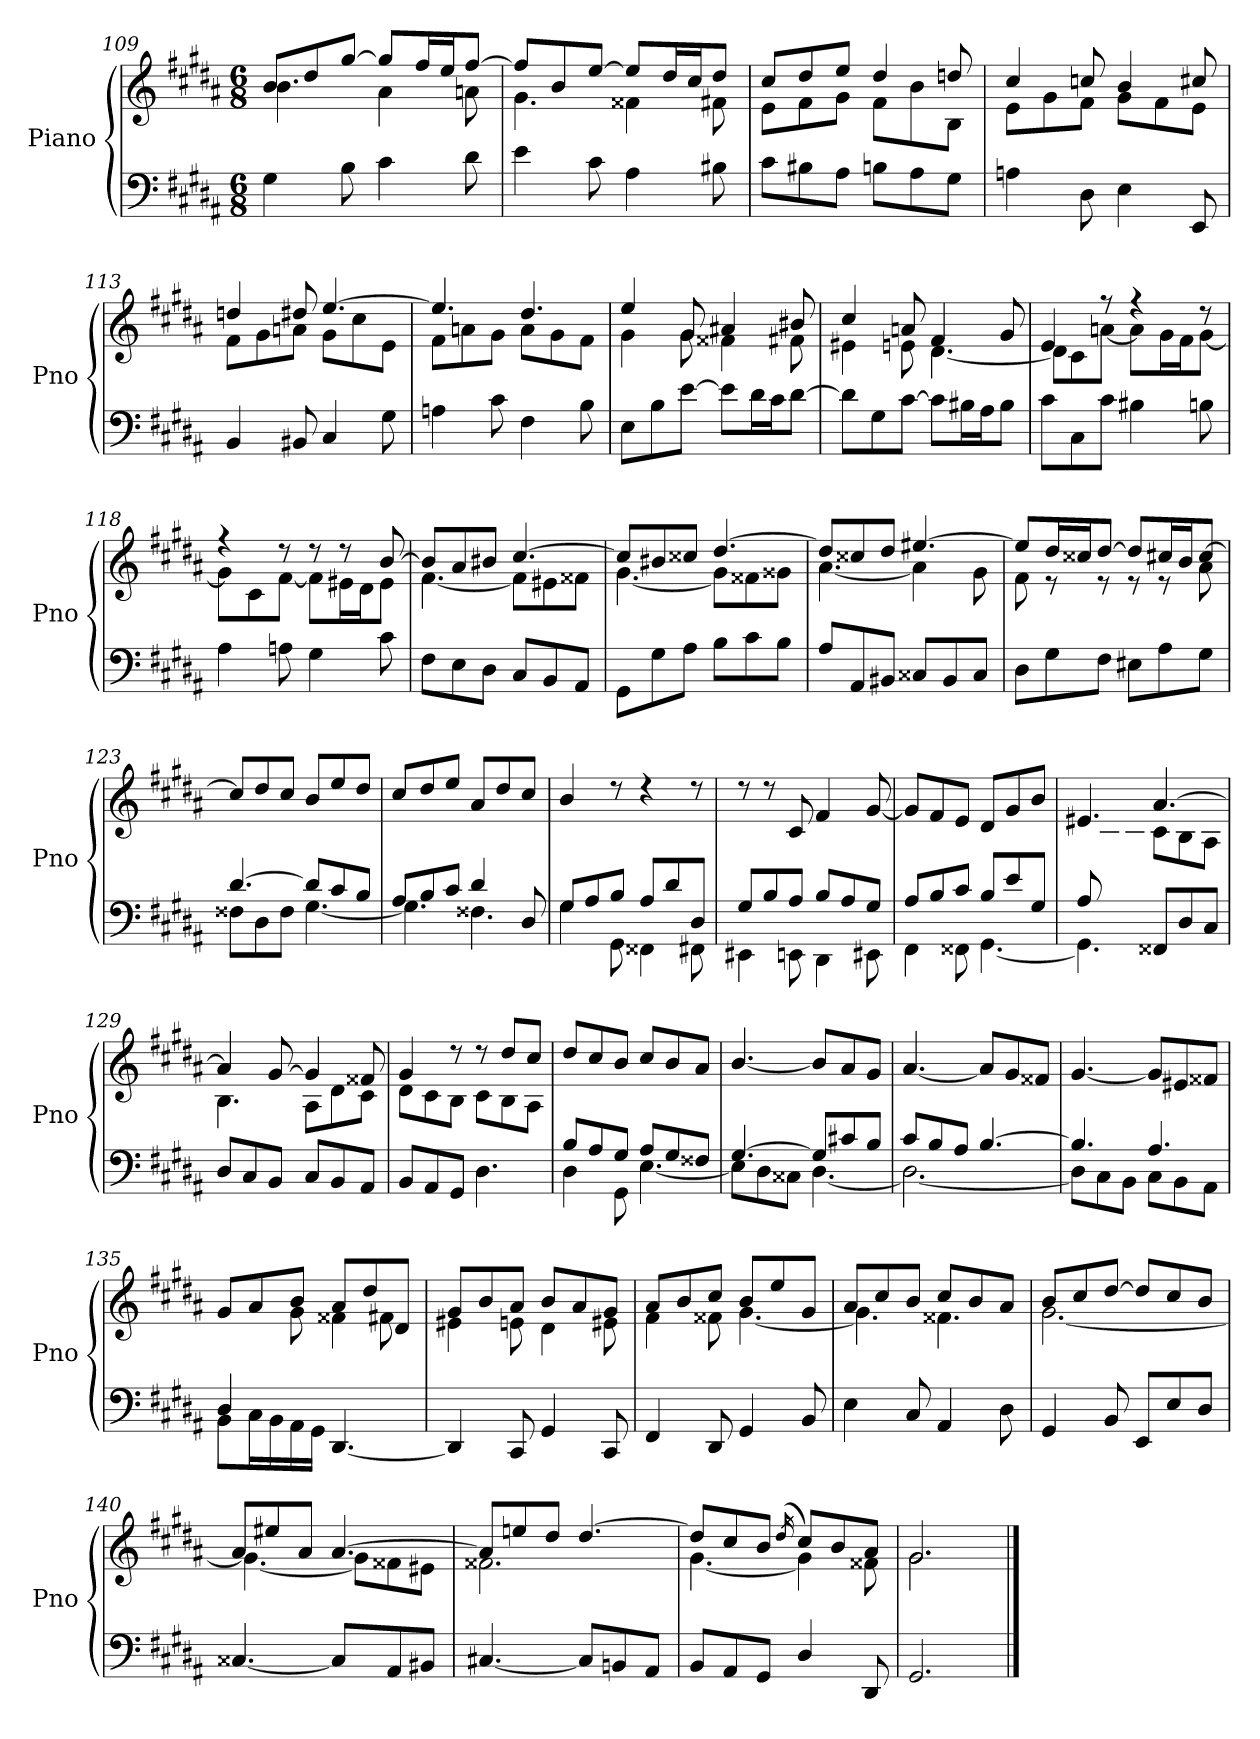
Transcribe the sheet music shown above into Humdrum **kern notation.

**kern	**kern
*part1	*part1
*staff2	*staff1
*I"Piano	*
*I'Pno	*
*clefF4	*clefG2
*k[f#c#g#d#a#]	*k[f#c#g#d#a#]
*M6/8	*M6/8
=109	=109
*	*^
4G#\	8bL	4.b\
.	8dd#/	.
8B\	[8gg#/J	.
4c#\	8gg#/L]	4a#\
.	16ff#/L	.
.	16ee/J	.
8d#\	[8ff#/J	8an\
=110	=110	=110
4e\	8ff#/L]	4.g#\
.	8b/	.
8c#\	[8ee/J	.
4A#\	8ee/L]	4f##X\
.	16dd#/L	.
.	16cc#/J	.
8B#X\	8dd#/J	8f#X\
!!LO:LB:g=z	!!
=111	=111	=111
8c#\L	8cc#/L	8e\L
8B#X\	8dd#/	8f#\
8A#\J	8ee/J	8g#\J
8Bn\L	4dd#/	8f#\L
8A#\	.	8b\
8G#\J	8ddn/	8B\J
=112	=112	=112
4An\	4cc#/	8e\L
.	.	8g#\
8D#\	8ccn/	8f#\J
4E\	4b/	8g#\L
.	.	8f#\
8EE/	8cc#X/	8e\J
=113	=113	=113
4BB/	4ddn/	8f#\L
.	.	8g#\
8BB#X/	8dd#X/	8an\J
4C#/	[4.ee/	8g#\L
.	.	8cc#\
8G#\	.	8e\J
=114	=114	=114
4An\	4.ee/]	8f#\L
.	.	8an\
8c#\	.	8g#\J
4F#\	4.dd#/	8a\L
.	.	8g#\
8B\	.	8f#\J
=115	=115	=115
8E\L	4ee/	4g#\
8B\	.	.
[8e\J	8g#/	8g#\
8e\L]	4a#X/	4f##X\
16d#\L	.	.
16c#\J	.	.
[8d#\J	8b#X/	8f#X\
!!LO:PB:g=z	!!
=116	=116	=116
8d#\L]	4cc#/	4e#X\
8G#\	.	.
[8c#\J	8an/	8en\
8c#\L]	4f#/	[4.d#\
16B#X\L	.	.
16A#\J	.	.
8B#\J	8g#/	.
=117	=117	=117
8c#\L	4e/	8d#\L]
8C#\	.	8c#\
8c#\J	8r	[8an\J
4B#X\	4r	8a\L]
.	.	16g#\L
.	.	16f#\J
8Bn\	8r	[8g#\J
=118	=118	=118
4A#\	4r	8g#\L]
.	.	8c#\
8An\	8r	[8f#\J
4G#\	8r	8f#\L]
.	8r	16e#X\L
.	.	16d#\J
8c#\	[8b/	8e#\J
=119	=119	=119
8F#\L	8b/L]	[4.f#\
8E\	8a#/	.
8D#\J	8b#X/J	.
8C#/L	[4.cc#/	8f#\L]
8BB/	.	8e#X\
8AA#/J	.	8f##X\J
=120	=120	=120
8GG#\L	8cc#/L]	[4.g#\
8G#\	8b#X/	.
8A#\J	8cc##X/J	.
8B\L	[4.dd#/	8g#\L]
8c#\	.	8f##X\
8B\J	.	8g##X\J
!!LO:PB:g=z	!!
=121	=121	=121
8A#/L	8dd#/L]	[4.a#\
8AA#/	8cc##X/	.
8BB#X/J	8dd#/J	.
8C##X/L	[4.ee#X/	4a#\]
8BB#/	.	.
8C##/J	.	8g#\
=122	=122	=122
8D#\L	8ee#/L]	8f#\
8G#\	16dd#/L	8r
.	16cc##X/J	.
8F#\J	[8dd#/J	8r
8E#X\L	8dd#/L]	8r
8A#\	16cc#X/L	8r
.	16b/J	.
8G#\J	[8cc#/J	8a#\
*	*v	*v
=123	=123
*^	*
[4.d#/	8F##X\L	8cc#/L]
.	8D#\	8dd#/
.	8F##\J	8cc#/J
8d#/L]	[4.G#\	8b/L
8c#/	.	8ee/
8B/J	.	8dd#/J
=124	=124	=124
8A#/L	4.G#\]	8cc#/L
8B/	.	8dd#/
8c#/J	.	8ee/J
4d#/	4.F##X\	8a#/L
.	.	8dd#/
8D#/	.	8cc#/J
=125	=125	=125
8G#/L	4G#\	4b/
8A#/	.	.
8B/J	8GG#\	8rdd
8A#/L	4FF##X\	4rdd
8d#/	.	.
8D#/J	8FF#X\	8rdd
!!LO:LB:g=z
=126	=126	=126
8G#/L	4EE#X\	8rdd
8B/	.	8rdd
8A#/J	8EEn\	8c#/
8B/L	4DD#\	4f#/
8A#/	.	.
8G#/J	8EE#X\	[8g#/
=127	=127	=127
8A#/L	4FF#\	8g#/L]
8B/	.	8f#/
8c#/J	8FF##X\	8e/J
8B/L	[4.GG#\	8d#/L
8e/	.	8g#/
8G#/J	.	8b/J
=128	=128	=128
*	*	*^
8A#/L	4.GG#\]	4.e#X/	8ryy
2ryy	.	.	8c#\
.	.	.	8B\J
.	8FF##X/L	[4.a#/	8c#\L
.	8D#/	.	8B\
8ryy	8C#/J	.	8A#\J
*v	*v	*	*
=129	=129	=129
8D#/L	4a#/]	4.B\
8C#/	.	.
8BB/J	[8g#/	.
8C#/L	4g#/]	8A#\L
8BB/	.	8d#\
8AA#/J	8f##X/	8c#\J
=130	=130	=130
8BB/L	4g#/	8d#\L
8AA#/	.	8c#\
8GG#/J	8r	8B\J
4.D#\	8r	8c#\L
.	8dd#/L	8B\
.	8cc#/J	8A#\J
*	*v	*v
!!LO:LB:g=z
=131	=131
*^	*
8B/L	4D#\	8dd#/L
8A#/	.	8cc#/
8G#/J	8GG#\	8b/J
8A#/L	[4.E\	8cc#/L
8G#/	.	8b/
8F##X/J	.	8a#/J
!!LO:LB:g=z
=132	=132	=132
[4.G#/	8E\L]	[4.b/
.	8D#\	.
.	8C##X\J	.
8G#/L]	[4.D#\	8b/L]
8c#X/	.	8a#/
8B/J	.	8g#/J
=133	=133	=133
8c#/L	2.D#\_	[4.a#/
8B/	.	.
8A#/J	.	.
[4.B/	.	8a#/L]
.	.	8g#/
.	.	8f##X/J
=134	=134	=134
4.B/]	8D#\L]	[4.g#/
.	8C#\	.
.	8BB\J	.
4.A#/	8C#\L	8g#/L]
.	8BB\	8e#X/
.	8AA#\J	8f##X/J
=135	=135	=135
*	*	*^
4D#/	8BB\L	8g#/L	4ryy
.	16C#\L	8a#/	.
.	16BB\	.	.
2ryy	16AA#\	8b/J	8g#\
.	16GG#\JJ	.	.
.	[4.DD#/	8a#/L	4f##X\
.	.	8dd#/	.
.	.	8d#/J	8f#X\
*v	*v	*	*
=136	=136	=136
4DD#/]	8g#/L	4e#X\
.	8b/	.
8CC#/	8a#/J	8en\
4GG#/	8b/L	4d#\
.	8a#/	.
8CC#/	8g#/J	8e#X\
!!LO:LB:g=z	!!
=137	=137	=137
4FF#/	8a#/L	4f#\
.	8b/	.
8DD#/	8cc#/J	8f##X\
4GG#/	8b/L	[4.g#\
.	8ee/	.
8BB/	8g#/J	.
!!LO:LB:g=z	!!
=138	=138	=138
4E\	8a#/L	4.g#\]
.	8cc#/	.
8C#/	8b/J	.
4AA#/	8cc#/L	4.f##X\
.	8b/	.
8D#\	8a#/J	.
=139	=139	=139
4GG#/	8b/L	[2.g#\
.	8cc#/	.
8BB/	[8dd#/J	.
8EE/L	8dd#/L]	.
8E/	8cc#/	.
8D#/J	8b/J	.
=140	=140	=140
[4.C##X/	8a#/L	4.g#\_
.	8ee#X/	.
.	8a#/J	.
8C##/L]	[4.a#/	8g#\L]
8AA#/	.	8f##X\
8BB#X/J	.	8e#X\J
=141	=141	=141
[4.C#X/	8a#/L]	2.f##X\
.	8een/	.
.	8dd#/J	.
8C#/L]	[4.dd#/	.
8BBn/	.	.
8AA#/J	.	.
=142	=142	=142
8BB/L	8dd#/L]	[4.g#\
8AA#/	8cc#/	.
8GG#/J	8b/J	.
.	(>16qdd#/	.
4D#/	8cc#/L)	4g#\]
.	8b/	.
8DD#/	8a#/J	8f##X\
=143	=143	=143
2.GG#/	2.g#/	2.g#\
*	*v	*v
==	==
*-	*-
